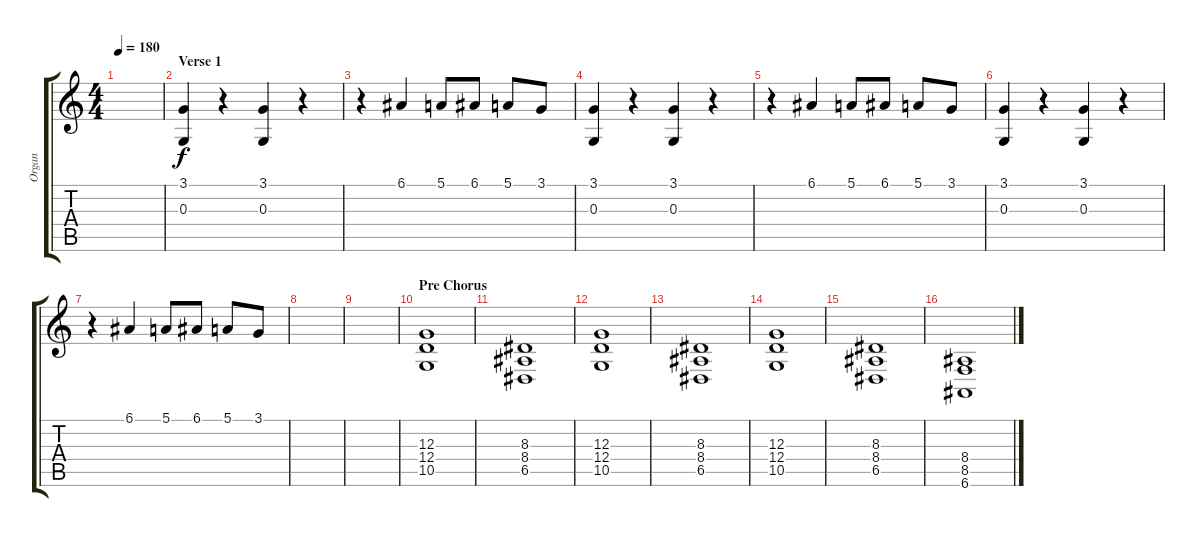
\track ("Organ" "Organ") {instrument drawbarorgan}
\staff {score tabs}
\tuning (E4 B3 G3 D3 A2 E2) {hide}
\ts (4 4)
\tempo 180
\clef g2
\ks c
|
\section ("" "Verse 1")
(3.1 0.3).4 r.4 (3.1 0.3).4 r.4 |
r.4 6.1.4 5.1.8 6.1.8 5.1.8 3.1.8 |
(3.1 0.3).4 r.4 (3.1 0.3).4 r.4 |
r.4 6.1.4 5.1.8 6.1.8 5.1.8 3.1.8 |
(3.1 0.3).4 r.4 (3.1 0.3).4 r.4 |
r.4 6.1.4 5.1.8 6.1.8 5.1.8 3.1.8 |
|
|
\section ("" "Pre Chorus")
(12.3 12.4 10.5).1 |
(8.3 8.4 6.5).1 |
(12.3 12.4 10.5).1 |
(8.3 8.4 6.5).1 |
(12.3 12.4 10.5).1 |
(8.3 8.4 6.5).1 |
(8.4 8.5 6.6).1
